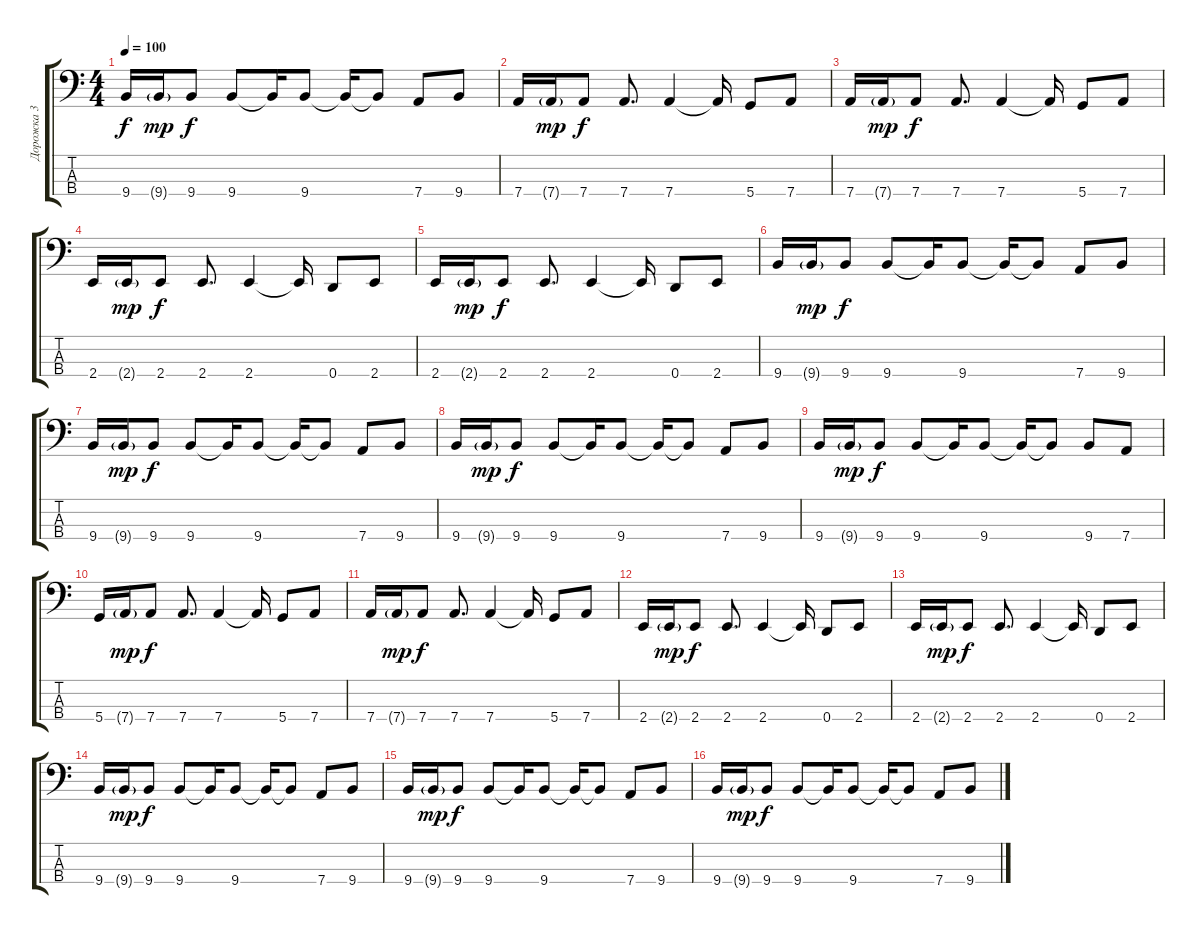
\track ("Дорожка 3" "Дорожка 3") {instrument electricbassfinger}
\staff {score tabs}
\tuning (G2 D2 A1 D1) {hide}
\ts (4 4)
\tempo 100
\clef f4
\ks c
9.4.16{dy f} 9.4{g}.16{dy mp} 9.4.8{dy f} 9.4.8 9.4{t}.16 9.4.8 9.4{t}.16 9.4{t}.8 7.4.8 9.4.8 |
7.4.16 7.4{g}.16{dy mp} 7.4.8{dy f} 7.4.8{d} 7.4.4 7.4{t}.16 5.4.8 7.4.8 |
7.4.16 7.4{g}.16{dy mp} 7.4.8{dy f} 7.4.8{d} 7.4.4 7.4{t}.16 5.4.8 7.4.8 |
2.4.16 2.4{g}.16{dy mp} 2.4.8{dy f} 2.4.8{d} 2.4.4 2.4{t}.16 0.4.8 2.4.8 |
2.4.16 2.4{g}.16{dy mp} 2.4.8{dy f} 2.4.8{d} 2.4.4 2.4{t}.16 0.4.8 2.4.8 |
9.4.16 9.4{g}.16{dy mp} 9.4.8{dy f} 9.4.8 9.4{t}.16 9.4.8 9.4{t}.16 9.4{t}.8 7.4.8 9.4.8 |
9.4.16 9.4{g}.16{dy mp} 9.4.8{dy f} 9.4.8 9.4{t}.16 9.4.8 9.4{t}.16 9.4{t}.8 7.4.8 9.4.8 |
9.4.16 9.4{g}.16{dy mp} 9.4.8{dy f} 9.4.8 9.4{t}.16 9.4.8 9.4{t}.16 9.4{t}.8 7.4.8 9.4.8 |
9.4.16 9.4{g}.16{dy mp} 9.4.8{dy f} 9.4.8 9.4{t}.16 9.4.8 9.4{t}.16 9.4{t}.8 9.4.8 7.4.8 |
5.4.16 7.4{g}.16{dy mp} 7.4.8{dy f} 7.4.8{d} 7.4.4 7.4{t}.16 5.4.8 7.4.8 |
7.4.16 7.4{g}.16{dy mp} 7.4.8{dy f} 7.4.8{d} 7.4.4 7.4{t}.16 5.4.8 7.4.8 |
2.4.16 2.4{g}.16{dy mp} 2.4.8{dy f} 2.4.8{d} 2.4.4 2.4{t}.16 0.4.8 2.4.8 |
2.4.16 2.4{g}.16{dy mp} 2.4.8{dy f} 2.4.8{d} 2.4.4 2.4{t}.16 0.4.8 2.4.8 |
9.4.16 9.4{g}.16{dy mp} 9.4.8{dy f} 9.4.8 9.4{t}.16 9.4.8 9.4{t}.16 9.4{t}.8 7.4.8 9.4.8 |
9.4.16 9.4{g}.16{dy mp} 9.4.8{dy f} 9.4.8 9.4{t}.16 9.4.8 9.4{t}.16 9.4{t}.8 7.4.8 9.4.8 |
9.4.16 9.4{g}.16{dy mp} 9.4.8{dy f} 9.4.8 9.4{t}.16 9.4.8 9.4{t}.16 9.4{t}.8 7.4.8 9.4.8
